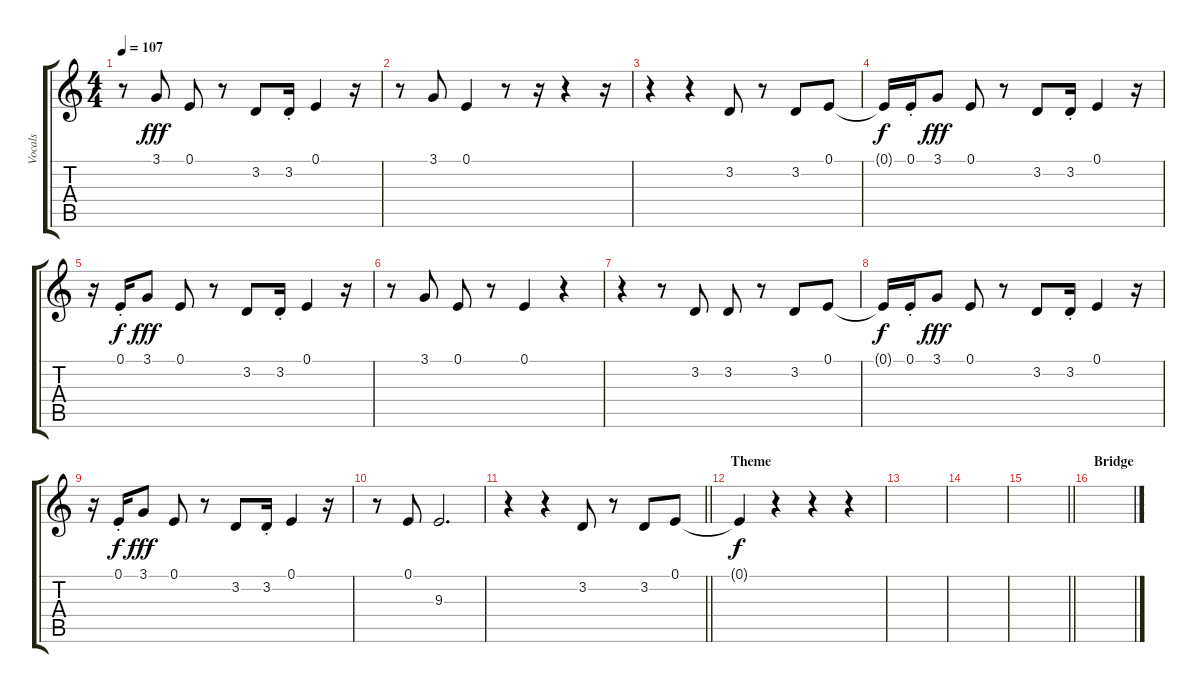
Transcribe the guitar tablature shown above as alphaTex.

\track ("Vocals" "Vocals") {instrument tenorsax}
\staff {score tabs}
\tuning (E4 B3 G3 D3 A2 E2) {hide}
\ts (4 4)
\tempo 107
\clef g2
\ks c
r.8{dy fff} 3.1.8 0.1.8 r.8 3.2.8 3.2{st}.16 0.1.4 r.16 |
r.8 3.1.8 0.1.4 r.8 r.16 r.4 r.16 |
r.4 r.4 3.2.8 r.8 3.2.8 0.1.8 |
0.1{t}.16{dy f} 0.1{st}.16 3.1.8{dy fff} 0.1.8 r.8 3.2.8 3.2{st}.16 0.1.4 r.16 |
r.16 0.1{st}.16{dy f} 3.1.8{dy fff} 0.1.8 r.8 3.2.8 3.2{st}.16 0.1.4 r.16 |
r.8 3.1.8 0.1.8 r.8 0.1.4 r.4 |
r.4 r.8 3.2.8 3.2.8 r.8 3.2.8 0.1.8 |
0.1{t}.16{dy f} 0.1{st}.16 3.1.8{dy fff} 0.1.8 r.8 3.2.8 3.2{st}.16 0.1.4 r.16 |
r.16 0.1{st}.16{dy f} 3.1.8{dy fff} 0.1.8 r.8 3.2.8 3.2{st}.16 0.1.4 r.16 |
r.8 0.1.8 9.3.2{d} |
\barLineRight lightlight
r.4 r.4 3.2.8 r.8 3.2.8 0.1.8 |
\section ("" "Theme")
0.1{t}.4{dy f} r.4 r.4 r.4 |
|
|
\barLineRight lightlight
|
\section ("" "Bridge")
